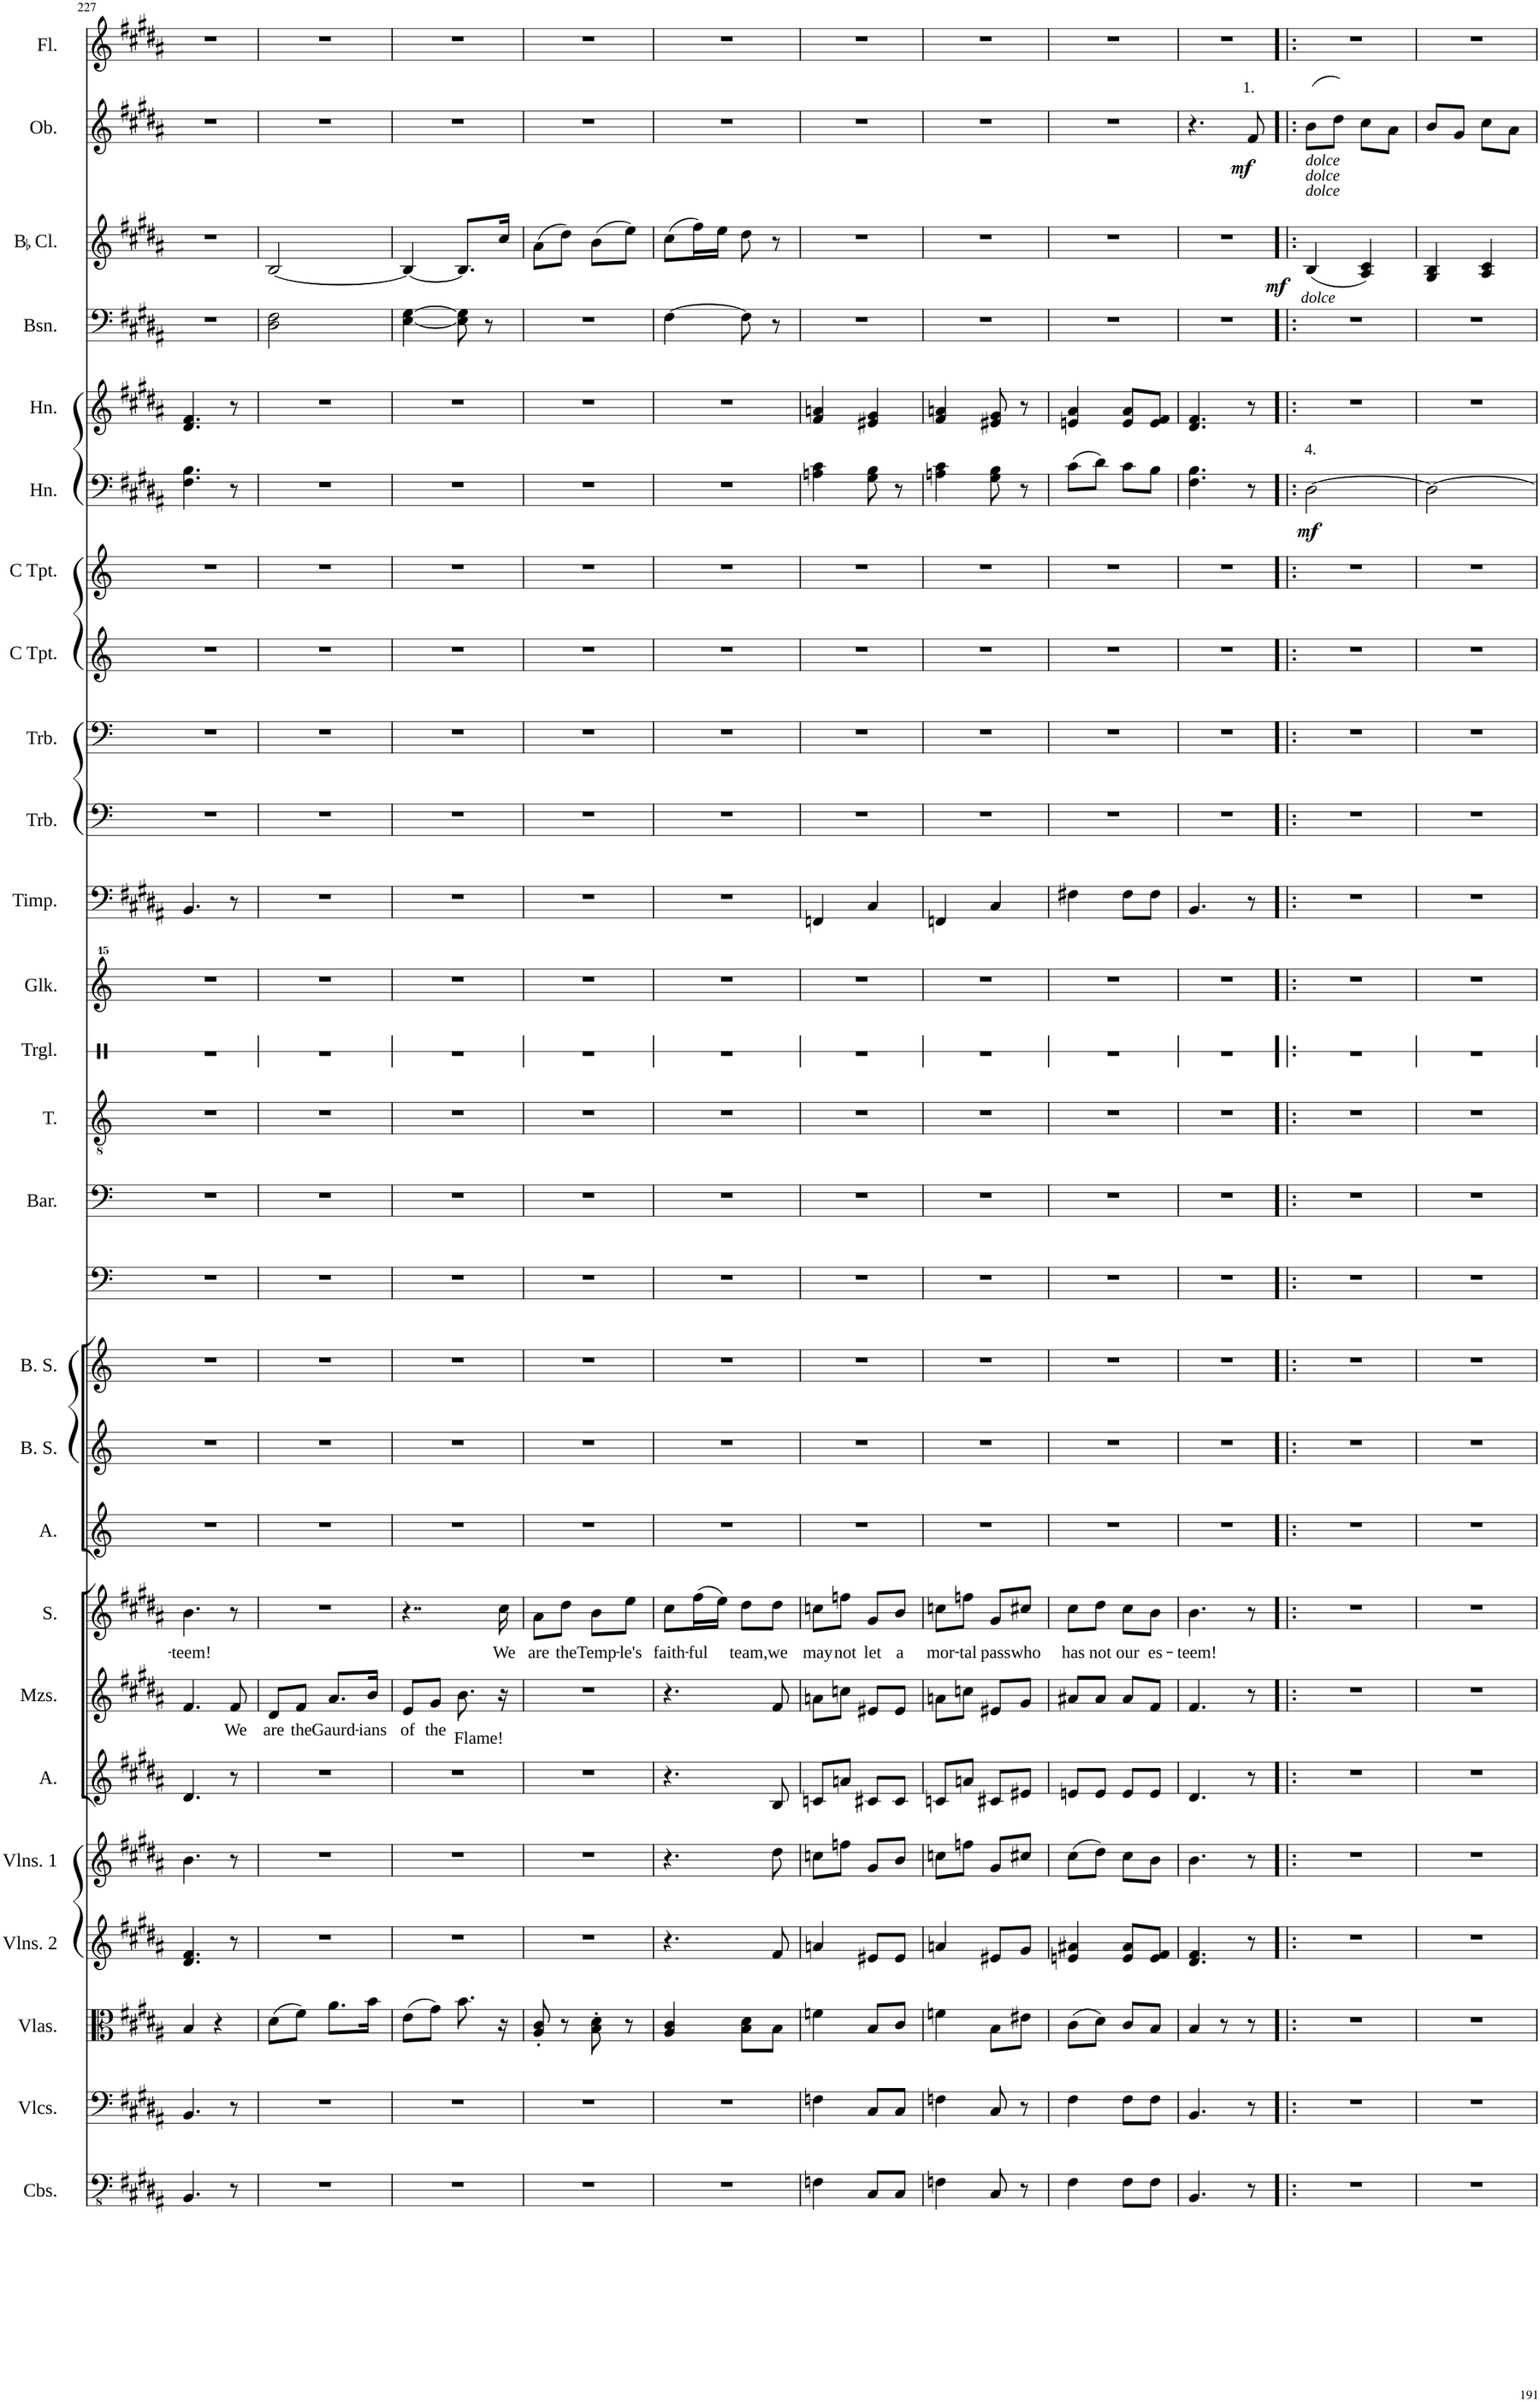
**kern	**kern	**kern	**kern	**kern	**kern	**kern	**text	**kern	**text	**kern	**kern	**kern	**kern	**kern	**kern	**kern	**kern	**kern	**kern	**kern	**kern	**kern	**kern	**dynam	**kern	**kern	**kern	**dynam	**kern	**dynam	**kern
*part27	*part26	*part25	*part24	*part23	*part22	*part21	*part21	*part20	*part20	*part19	*part18	*part17	*part16	*part15	*part14	*part13	*part12	*part11	*part10	*part9	*part8	*part7	*part6	*part6	*part5	*part4	*part3	*part3	*part2	*part2	*part1
*staff27	*staff26	*staff25	*staff24	*staff23	*staff22	*staff21	*staff21	*staff20	*staff20	*staff19	*staff18	*staff17	*staff16	*staff15	*staff14	*staff13	*staff12	*staff11	*staff10	*staff9	*staff8	*staff7	*staff6	*staff6	*staff5	*staff4	*staff3	*staff3	*staff2	*staff2	*staff1
*I"Contrabasses	*I"Violoncellos	*I"Violas	*I"Violins 2	*I"Violins 1	*I"Alto	*I"Mezzosoprano	*	*I"Soprano	*	*I"Alto	*I"Boy Soprano	*I"Boy Soprano	*I"Bass	*I"Baritone	*I"Tenor	*I"Triangle	*I"Glockenspiel	*I"Timpani	*I"Trombone	*I"Trombone	*I"C Trumpet	*I"C Trumpet	*I"Horn	*	*I"Horn	*I"Bassoon	*I"BaccidentalFlat Clarinet	*	*I"Oboe	*	*I"Flute
*I'Cbs.	*I'Vlcs.	*I'Vlas.	*I'Vlns. 2	*I'Vlns. 1	*I'A.	*I'Mzs.	*	*I'S.	*	*I'A.	*I'B. S.	*I'B. S.	*	*I'Bar.	*I'T.	*I'Trgl.	*I'Glk.	*I'Timp.	*I'Trb.	*I'Trb.	*I'C Tpt.	*I'C Tpt.	*I'Hn.	*	*I'Hn.	*I'Bsn.	*I'BaccidentalFlat Cl.	*	*I'Ob.	*	*I'Fl.
!!LO:PB:g=z
*clefFv4	*clefF4	*clefC3	*clefG2	*clefG2	*clefG2	*clefG2	*	*clefG2	*	*clefG2	*clefG2	*clefG2	*clefF4	*clefF4	*clefGv2	*clefX	*clefG^^2	*clefF4	*clefF4	*clefF4	*clefG2	*clefG2	*clefF4	*	*clefG2	*clefF4	*clefG2	*	*clefG2	*	*clefG2
*	*	*	*	*	*	*	*	*	*	*	*	*	*	*	*	*	*	*	*	*	*	*	*ITrd4c7	*	*ITrd4c7	*	*ITrd1c2	*	*	*	*
*k[f#c#g#d#a#]	*k[f#c#g#d#a#]	*k[f#c#g#d#a#]	*k[f#c#g#d#a#]	*k[f#c#g#d#a#]	*k[f#c#g#d#a#]	*k[f#c#g#d#a#]	*	*k[f#c#g#d#a#]	*	*k[]	*k[]	*k[]	*k[]	*k[]	*k[]	*k[]	*k[]	*k[f#c#g#d#a#]	*k[]	*k[]	*k[]	*k[]	*k[f#c#g#d#a#]	*	*k[f#c#g#d#a#]	*k[f#c#g#d#a#]	*k[f#c#g#d#a#]	*	*k[f#c#g#d#a#]	*	*k[f#c#g#d#a#]
*M2/4	*M2/4	*M2/4	*M2/4	*M2/4	*M2/4	*M2/4	*	*M2/4	*	*M2/4	*M2/4	*M2/4	*M2/4	*M2/4	*M2/4	*M2/4	*M2/4	*M2/4	*M2/4	*M2/4	*M2/4	*M2/4	*M2/4	*	*M2/4	*M2/4	*M2/4	*	*M2/4	*	*M2/4
=227	=227	=227	=227	=227	=227	=227	=227	=227	=227	=227	=227	=227	=227	=227	=227	=227	=227	=227	=227	=227	=227	=227	=227	=227	=227	=227	=227	=227	=227	=227	=227
!	!	!	!	!	!	!	!	!	!LO:LY:b	!	!	!	!	!	!	!	!	!	!	!	!	!	!	!	!	!	!	!	!	!	!
4.BBB/	4.BB/	4B/	4.d#/ 4.f#/	4.b\	4.d#/	4.f#/	.	4.b\	-teem!	2r	2r	2r	2r	2r	2r	2r	2r	4.BB/	2r	2r	2r	2r	4.F#\ 4.B\	.	4.d#/ 4.f#/	2r	2r	.	2r	.	2r
.	.	4r	.	.	.	.	.	.	.	.	.	.	.	.	.	.	.	.	.	.	.	.	.	.	.	.	.	.	.	.	.
!	!	!	!	!	!	!	!LO:LY:b	!	!	!	!	!	!	!	!	!	!	!	!	!	!	!	!	!	!	!	!	!	!	!	!
8r	8r	.	8r	8r	8r	8f#/	We	8r	.	.	.	.	.	.	.	.	.	8r	.	.	.	.	8r	.	8r	.	.	.	.	.	.
=228	=228	=228	=228	=228	=228	=228	=228	=228	=228	=228	=228	=228	=228	=228	=228	=228	=228	=228	=228	=228	=228	=228	=228	=228	=228	=228	=228	=228	=228	=228	=228
!	!	!	!	!	!	!	!LO:LY:b	!	!	!	!	!	!	!	!	!	!	!	!	!	!	!	!	!	!	!	!	!	!	!	!
2r	2r	(8d#\L	2r	2r	2r	8d#/L	are	2r	.	2r	2r	2r	2r	2r	2r	2r	2r	2r	2r	2r	2r	2r	2r	.	2r	2D#\ 2F#\	[2B/	.	2r	.	2r
!	!	!	!	!	!	!	!LO:LY:b	!	!	!	!	!	!	!	!	!	!	!	!	!	!	!	!	!	!	!	!	!	!	!	!
.	.	8f#\J)	.	.	.	8f#/J	the	.	.	.	.	.	.	.	.	.	.	.	.	.	.	.	.	.	.	.	.	.	.	.	.
!	!	!	!	!	!	!	!LO:LY:b	!	!	!	!	!	!	!	!	!	!	!	!	!	!	!	!	!	!	!	!	!	!	!	!
.	.	8.a#\L	.	.	.	8.a#/L	Gaurd-	.	.	.	.	.	.	.	.	.	.	.	.	.	.	.	.	.	.	.	.	.	.	.	.
!	!	!	!	!	!	!	!LO:LY:b	!	!	!	!	!	!	!	!	!	!	!	!	!	!	!	!	!	!	!	!	!	!	!	!
.	.	16b\Jk	.	.	.	16b/Jk	-ians	.	.	.	.	.	.	.	.	.	.	.	.	.	.	.	.	.	.	.	.	.	.	.	.
=229	=229	=229	=229	=229	=229	=229	=229	=229	=229	=229	=229	=229	=229	=229	=229	=229	=229	=229	=229	=229	=229	=229	=229	=229	=229	=229	=229	=229	=229	=229	=229
!	!	!	!	!	!	!	!LO:LY:b	!	!	!	!	!	!	!	!	!	!	!	!	!	!	!	!	!	!	!	!	!	!	!	!
2r	2r	(8e\L	2r	2r	2r	8e/L	of	4..r	.	2r	2r	2r	2r	2r	2r	2r	2r	2r	2r	2r	2r	2r	2r	.	2r	[4E\ [4G#\	4B/_	.	2r	.	2r
!	!	!	!	!	!	!	!LO:LY:b	!	!	!	!	!	!	!	!	!	!	!	!	!	!	!	!	!	!	!	!	!	!	!	!
.	.	8g#\J)	.	.	.	8g#/J	the	.	.	.	.	.	.	.	.	.	.	.	.	.	.	.	.	.	.	.	.	.	.	.	.
!	!	!	!	!	!	!	!LO:LY:b	!	!	!	!	!	!	!	!	!	!	!	!	!	!	!	!	!	!	!	!	!	!	!	!
.	.	8.b\	.	.	.	8.b\	Flame!	.	.	.	.	.	.	.	.	.	.	.	.	.	.	.	.	.	.	8E\] 8G#\]	8.B/L]	.	.	.	.
.	.	.	.	.	.	.	.	.	.	.	.	.	.	.	.	.	.	.	.	.	.	.	.	.	.	8r	.	.	.	.	.
!	!	!	!	!	!	!	!	!	!LO:LY:b	!	!	!	!	!	!	!	!	!	!	!	!	!	!	!	!	!	!	!	!	!	!
.	.	16r	.	.	.	16r	.	16cc#\	We	.	.	.	.	.	.	.	.	.	.	.	.	.	.	.	.	.	16cc#/Jk	.	.	.	.
=230	=230	=230	=230	=230	=230	=230	=230	=230	=230	=230	=230	=230	=230	=230	=230	=230	=230	=230	=230	=230	=230	=230	=230	=230	=230	=230	=230	=230	=230	=230	=230
!	!	!	!	!	!	!	!	!	!LO:LY:b	!	!	!	!	!	!	!	!	!	!	!	!	!	!	!	!	!	!	!	!	!	!
2r	2r	8A#/' 8c#/'	2r	2r	2r	2r	.	8a#\L	are	2r	2r	2r	2r	2r	2r	2r	2r	2r	2r	2r	2r	2r	2r	.	2r	2r	(8a#\L	.	2r	.	2r
!	!	!	!	!	!	!	!	!	!LO:LY:b	!	!	!	!	!	!	!	!	!	!	!	!	!	!	!	!	!	!	!	!	!	!
.	.	8r	.	.	.	.	.	8dd#\J	the	.	.	.	.	.	.	.	.	.	.	.	.	.	.	.	.	.	8dd#\J)	.	.	.	.
!	!	!	!	!	!	!	!	!	!LO:LY:b	!	!	!	!	!	!	!	!	!	!	!	!	!	!	!	!	!	!	!	!	!	!
.	.	8B\' 8d#\'	.	.	.	.	.	8b\L	Temp-	.	.	.	.	.	.	.	.	.	.	.	.	.	.	.	.	.	(8b\L	.	.	.	.
!	!	!	!	!	!	!	!	!	!LO:LY:b	!	!	!	!	!	!	!	!	!	!	!	!	!	!	!	!	!	!	!	!	!	!
.	.	8r	.	.	.	.	.	8ee\J	-le's	.	.	.	.	.	.	.	.	.	.	.	.	.	.	.	.	.	8ee\J)	.	.	.	.
=231	=231	=231	=231	=231	=231	=231	=231	=231	=231	=231	=231	=231	=231	=231	=231	=231	=231	=231	=231	=231	=231	=231	=231	=231	=231	=231	=231	=231	=231	=231	=231
!	!	!	!	!	!	!	!	!	!LO:LY:b	!	!	!	!	!	!	!	!	!	!	!	!	!	!	!	!	!	!	!	!	!	!
2r	2r	4A#/ 4c#/	4.r	4.r	4.r	4.r	.	8cc#\L	faith-	2r	2r	2r	2r	2r	2r	2r	2r	2r	2r	2r	2r	2r	2r	.	2r	[4F#\	(8cc#\L	.	2r	.	2r
!	!	!	!	!	!	!	!	!	!LO:LY:b	!	!	!	!	!	!	!	!	!	!	!	!	!	!	!	!	!	!	!	!	!	!
.	.	.	.	.	.	.	.	(16ff#\L	-ful	.	.	.	.	.	.	.	.	.	.	.	.	.	.	.	.	.	16ff#\L)	.	.	.	.
.	.	.	.	.	.	.	.	16ee\JJ)	.	.	.	.	.	.	.	.	.	.	.	.	.	.	.	.	.	.	16ee\JJ	.	.	.	.
!	!	!	!	!	!	!	!	!	!LO:LY:b	!	!	!	!	!	!	!	!	!	!	!	!	!	!	!	!	!	!	!	!	!	!
.	.	8B\ 8d#\L	.	.	.	.	.	8dd#\L	team,	.	.	.	.	.	.	.	.	.	.	.	.	.	.	.	.	8F#\]	8dd#\	.	.	.	.
!	!	!	!	!	!	!	!	!	!LO:LY:b	!	!	!	!	!	!	!	!	!	!	!	!	!	!	!	!	!	!	!	!	!	!
.	.	8B\J	8f#/	8dd#\	8B/	8f#/	.	8dd#\J	we	.	.	.	.	.	.	.	.	.	.	.	.	.	.	.	.	8r	8r	.	.	.	.
=232	=232	=232	=232	=232	=232	=232	=232	=232	=232	=232	=232	=232	=232	=232	=232	=232	=232	=232	=232	=232	=232	=232	=232	=232	=232	=232	=232	=232	=232	=232	=232
!	!	!	!	!	!	!	!	!	!LO:LY:b	!	!	!	!	!	!	!	!	!	!	!	!	!	!	!	!	!	!	!	!	!	!
4FFn\	4Fn\	4fn\	4an/	8ccn\L	8cn/L	8an\L	.	8ccn\L	may	2r	2r	2r	2r	2r	2r	2r	2r	4FFn/	2r	2r	2r	2r	4An\ 4c#\	.	4f#/ 4an/	2r	2r	.	2r	.	2r
!	!	!	!	!	!	!	!	!	!LO:LY:b	!	!	!	!	!	!	!	!	!	!	!	!	!	!	!	!	!	!	!	!	!	!
.	.	.	.	8ffn\J	8an/J	8ccn\J	.	8ffn\J	not	.	.	.	.	.	.	.	.	.	.	.	.	.	.	.	.	.	.	.	.	.	.
!	!	!	!	!	!	!	!	!	!LO:LY:b	!	!	!	!	!	!	!	!	!	!	!	!	!	!	!	!	!	!	!	!	!	!
8CC#/L	8C#/L	8B/L	8e#X/L	8g#/L	8c#X/L	8e#X/L	.	8g#/L	let	.	.	.	.	.	.	.	.	4C#/	.	.	.	.	8G#\ 8B\	.	4e#X/ 4g#/	.	.	.	.	.	.
!	!	!	!	!	!	!	!	!	!LO:LY:b	!	!	!	!	!	!	!	!	!	!	!	!	!	!	!	!	!	!	!	!	!	!
8CC#/J	8C#/J	8c#/J	8e#/J	8b/J	8c#/J	8e#/J	.	8b/J	a	.	.	.	.	.	.	.	.	.	.	.	.	.	8r	.	.	.	.	.	.	.	.
=233	=233	=233	=233	=233	=233	=233	=233	=233	=233	=233	=233	=233	=233	=233	=233	=233	=233	=233	=233	=233	=233	=233	=233	=233	=233	=233	=233	=233	=233	=233	=233
!	!	!	!	!	!	!	!	!	!LO:LY:b	!	!	!	!	!	!	!	!	!	!	!	!	!	!	!	!	!	!	!	!	!	!
4FFn\	4Fn\	4fn\	4an/	8ccn\L	8cn/L	8an\L	.	8ccn\L	mor-	2r	2r	2r	2r	2r	2r	2r	2r	4FFn/	2r	2r	2r	2r	4An\ 4c#\	.	4f#/ 4an/	2r	2r	.	2r	.	2r
!	!	!	!	!	!	!	!	!	!LO:LY:b	!	!	!	!	!	!	!	!	!	!	!	!	!	!	!	!	!	!	!	!	!	!
.	.	.	.	8ffn\J	8an/J	8ccn\J	.	8ffn\J	-tal	.	.	.	.	.	.	.	.	.	.	.	.	.	.	.	.	.	.	.	.	.	.
!	!	!	!	!	!	!	!	!	!LO:LY:b	!	!	!	!	!	!	!	!	!	!	!	!	!	!	!	!	!	!	!	!	!	!
8CC#/	8C#/	8B\L	8e#X/L	8g#/L	8c#X/L	8e#X/L	.	8g#/L	pass	.	.	.	.	.	.	.	.	4C#/	.	.	.	.	8G#\ 8B\	.	8e#X/ 8g#/	.	.	.	.	.	.
!	!	!	!	!	!	!	!	!	!LO:LY:b	!	!	!	!	!	!	!	!	!	!	!	!	!	!	!	!	!	!	!	!	!	!
8r	8r	8e#X\J	8g#/J	8cc#X/J	8e#X/J	8g#/J	.	8cc#X/J	who	.	.	.	.	.	.	.	.	.	.	.	.	.	8r	.	8r	.	.	.	.	.	.
=234	=234	=234	=234	=234	=234	=234	=234	=234	=234	=234	=234	=234	=234	=234	=234	=234	=234	=234	=234	=234	=234	=234	=234	=234	=234	=234	=234	=234	=234	=234	=234
!	!	!	!	!	!	!	!	!	!LO:LY:b	!	!	!	!	!	!	!	!	!	!	!	!	!	!	!	!	!	!	!	!	!	!
4FF#\	4F#\	(8c#\L	4en/ 4a#X/	(8cc#\L	8en/L	8a#X/L	.	8cc#\L	has	2r	2r	2r	2r	2r	2r	2r	2r	4F#X\	2r	2r	2r	2r	(8c#\L	.	4en/ 4a#/	2r	2r	.	2r	.	2r
!	!	!	!	!	!	!	!	!	!LO:LY:b	!	!	!	!	!	!	!	!	!	!	!	!	!	!	!	!	!	!	!	!	!	!
.	.	8d#\J)	.	8dd#\J)	8e/J	8a#/J	.	8dd#\J	not	.	.	.	.	.	.	.	.	.	.	.	.	.	8d#\J)	.	.	.	.	.	.	.	.
!	!	!	!	!	!	!	!	!	!LO:LY:b	!	!	!	!	!	!	!	!	!	!	!	!	!	!	!	!	!	!	!	!	!	!
8FF#\L	8F#\L	8c#/L	8e/ 8a#/L	8cc#\L	8e/L	8a#/L	.	8cc#\L	our	.	.	.	.	.	.	.	.	8F#\L	.	.	.	.	8c#\L	.	8e/ 8a#/L	.	.	.	.	.	.
!	!	!	!	!	!	!	!	!	!LO:LY:b	!	!	!	!	!	!	!	!	!	!	!	!	!	!	!	!	!	!	!	!	!	!
8FF#\J	8F#\J	8B/J	8e/ 8f#/J	8b\J	8e/J	8f#/J	.	8b\J	es-	.	.	.	.	.	.	.	.	8F#\J	.	.	.	.	8B\J	.	8e/ 8f#/J	.	.	.	.	.	.
=235	=235	=235	=235	=235	=235	=235	=235	=235	=235	=235	=235	=235	=235	=235	=235	=235	=235	=235	=235	=235	=235	=235	=235	=235	=235	=235	=235	=235	=235	=235	=235
!	!	!	!	!	!	!	!	!	!LO:LY:b	!	!	!	!	!	!	!	!	!	!	!	!	!	!	!	!	!	!	!	!	!	!
4.BBB/	4.BB/	4B/	4.d#/ 4.f#/	4.b\	4.d#/	4.f#/	.	4.b\	teem!	2r	2r	2r	2r	2r	2r	2r	2r	4.BB/	2r	2r	2r	2r	4.F#\ 4.B\	.	4.d#/ 4.f#/	2r	2r	.	4.r	.	2r
.	.	8r	.	.	.	.	.	.	.	.	.	.	.	.	.	.	.	.	.	.	.	.	.	.	.	.	.	.	.	.	.
!	!	!	!	!	!	!	!	!	!	!	!	!	!	!	!	!	!	!	!	!	!	!	!	!	!	!	!	!	!LO:TX:a:t=1.	!	!
!	!	!	!	!	!	!	!	!	!	!	!	!	!	!	!	!	!	!	!	!	!	!	!	!	!	!	!	!	!	!LO:DY:b	!
8r	8r	8r	8r	8r	8r	8r	.	8r	.	.	.	.	.	.	.	.	.	8r	.	.	.	.	8r	.	8r	.	.	.	8f#/	mf	.
=236!|:	=236!|:	=236!|:	=236!|:	=236!|:	=236!|:	=236!|:	=236!|:	=236!|:	=236!|:	=236!|:	=236!|:	=236!|:	=236!|:	=236!|:	=236!|:	=236!|:	=236!|:	=236!|:	=236!|:	=236!|:	=236!|:	=236!|:	=236!|:	=236!|:	=236!|:	=236!|:	=236!|:	=236!|:	=236!|:	=236!|:	=236!|:
!	!	!	!	!	!	!	!	!	!	!	!	!	!	!	!	!	!	!	!	!	!	!	!	!	!	!	!LO:TX:a:i:t=dolce	!	!	!	!
!	!	!	!	!	!	!	!	!	!	!	!	!	!	!	!	!	!	!	!	!	!	!	!	!	!	!	!LO:TX:a:i:t=dolce	!	!	!	!
!	!	!	!	!	!	!	!	!	!	!	!	!	!	!	!	!	!	!	!	!	!	!	!	!	!	!	!LO:TX:a:i:t=dolce	!	!	!	!
!	!	!	!	!	!	!	!	!	!	!	!	!	!	!	!	!	!	!	!	!	!	!	!LO:TX:a:t=4.	!	!	!	!	!	!	!	!
!	!	!	!	!	!	!	!	!	!	!	!	!	!	!	!	!	!	!	!	!	!	!	!	!LO:DY:b	!	!	!	!LO:DY:b	!	!	!
2r	2r	2r	2r	2r	2r	2r	.	2r	.	2r	2r	2r	2r	2r	2r	2r	2r	2r	2r	2r	2r	2r	[2D#\	mf	2r	2r	(4B/	mf	(8b\L	.	2r
.	.	.	.	.	.	.	.	.	.	.	.	.	.	.	.	.	.	.	.	.	.	.	.	.	.	.	.	.	8dd#\J)	.	.
!	!	!	!	!	!	!	!	!	!	!	!	!	!	!	!	!	!	!	!	!	!	!	!	!	!	!	!LO:TX:b:i:t=dolce	!	!	!	!
.	.	.	.	.	.	.	.	.	.	.	.	.	.	.	.	.	.	.	.	.	.	.	.	.	.	.	4A#/ 4c#/)	.	8cc#\L	.	.
.	.	.	.	.	.	.	.	.	.	.	.	.	.	.	.	.	.	.	.	.	.	.	.	.	.	.	.	.	8a#\J	.	.
=237	=237	=237	=237	=237	=237	=237	=237	=237	=237	=237	=237	=237	=237	=237	=237	=237	=237	=237	=237	=237	=237	=237	=237	=237	=237	=237	=237	=237	=237	=237	=237
2r	2r	2r	2r	2r	2r	2r	.	2r	.	2r	2r	2r	2r	2r	2r	2r	2r	2r	2r	2r	2r	2r	2D#\_	.	2r	2r	4G#/ 4B/	.	8b/L	.	2r
.	.	.	.	.	.	.	.	.	.	.	.	.	.	.	.	.	.	.	.	.	.	.	.	.	.	.	.	.	8g#/J	.	.
.	.	.	.	.	.	.	.	.	.	.	.	.	.	.	.	.	.	.	.	.	.	.	.	.	.	.	4A#/ 4c#/	.	8cc#\L	.	.
.	.	.	.	.	.	.	.	.	.	.	.	.	.	.	.	.	.	.	.	.	.	.	.	.	.	.	.	.	8a#\J	.	.
=	=	=	=	=	=	=	=	=	=	=	=	=	=	=	=	=	=	=	=	=	=	=	=	=	=	=	=	=	=	=	=
*-	*-	*-	*-	*-	*-	*-	*-	*-	*-	*-	*-	*-	*-	*-	*-	*-	*-	*-	*-	*-	*-	*-	*-	*-	*-	*-	*-	*-	*-	*-	*-
